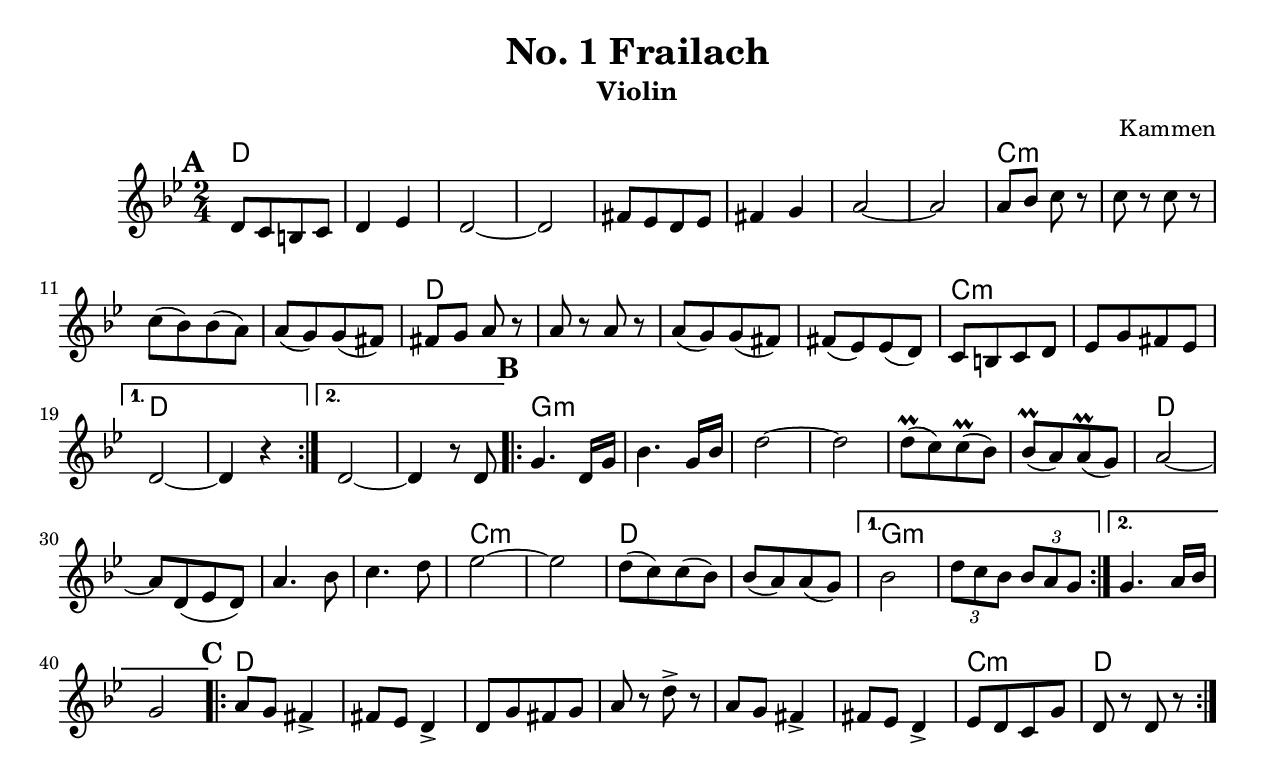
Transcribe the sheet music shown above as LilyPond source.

\version "2.18.0"
\include "english.ly"
\paper{
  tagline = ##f
  print-all-headers = ##t
  #(set-paper-size "letter")
}
date = #(strftime "%d-%m-%Y" (localtime (current-time)))

%\markup{ \italic{ " Updated " \date  }  }

%\markup{ Got something to say? }

%#################################### Melody ########################
melody = \relative c'{
  \clef treble
  \key g \minor
  \time 2/4
  \set Score.markFormatter = #format-mark-box-alphabet

  %\partial 16*3 a16 d f   %lead in notes

  \repeat volta 2{
  \mark \default
    d8 [c b c]
    d4 ef
    d2~
    d2

    fs8 [ef d ef]
    fs4  g
    a2~
    a2

    a8 bf c r
    c8 r c r
    c8 [(bf) bf (a)] |
    a8[(g)g(fs)]

    fs8 g a r|
    a8 r a r
    a8[(g)g(fs)]
    fs[(ef) ef (d)]

    c8 [b c d]
    ef8 [g fs ef]
  }
  \alternative { {d2~d4 r }{d2~d4 r8 d } }

  \repeat volta 2{
  \mark \default
    g4.  d16 g
    bf4. g16 bf
    d2~
    d2

    d8 \prall [(c) c \prall (bf])
    bf8 \prall [(a)a\prall (g)]
    a2~
    a8 [d, (ef d)] %add a grace

    a'4. bf8
    c4. d8
    ef2~
    ef2

    d8[(c)c(bf)]
    bf[(a)a(g)]


  }
  \alternative {
    {
      bf2
      \tuplet 3/2{d8 c bf}
      \tuplet 3/2 {bf a g}

    }
    {
      g4. a16 bf
      g2
    }
  }

  \repeat volta 2{
  \mark \default
    a8  g fs4 ->
    fs8 ef d4 ->
    d8 [g fs g]
    a8 r d->r

    a8 g fs4 ->
    fs8 ef d4 ->
    ef8 [d c g'-]
    d8 r d r|

  }

}
%################################# Lyrics #####################
%\addlyrics{  }
%################################# Chords #######################
harmonies = \chordmode {
  d2*8
  %r2*15
  %maybe
  %r2*7
  c2*4:m
  %r2*3
  d2*4
  %r2*3
  %end maybe
  c2*2:m
  %r2
  d2*4
  %r2*3
  %b
  g2*6:m
  %r2*5
  d2*4
  %r2*3
  c2*2:m
  %r2
  d2*2
  %r2
  g2*4:m
  %r2*3
  %c
  d2*6
  %r2*5
  c2:m
  d2
}

\score {
  <<
    \new ChordNames {
      \set chordChanges = ##f
      \harmonies
    }
    \new Staff
    \melody
  >>
  \header{
    title= "No. 1 Frailach"
    subtitle=""
    composer= ""
    instrument = "Violin"
    arranger= "Kammen"
  }
  \midi{\tempo 4 = 120}
  \layout{indent = 1.0\cm}
}
%{
% more verses:
\markup{}
\markup {
  \fill-line {
    \hspace #0.1 % distance from left margin
    \column {
      \line { "1."
	\column {
	  ""
	}
      }
      \hspace #0.2 % vertical distance between verses
      \line { "2."
	\column {
	 ""
	}
      }
    }
    \hspace #0.1  % horiz. distance between columns
    \column {
      \line { "3."
	\column {
	  ""
	}
      }
      \hspace #0.2 % distance between verses
      \line { "4."
	\column {
	 ""
	}
      }
    }
    \hspace #0.1 % distance to right margin
  }
}

%}
